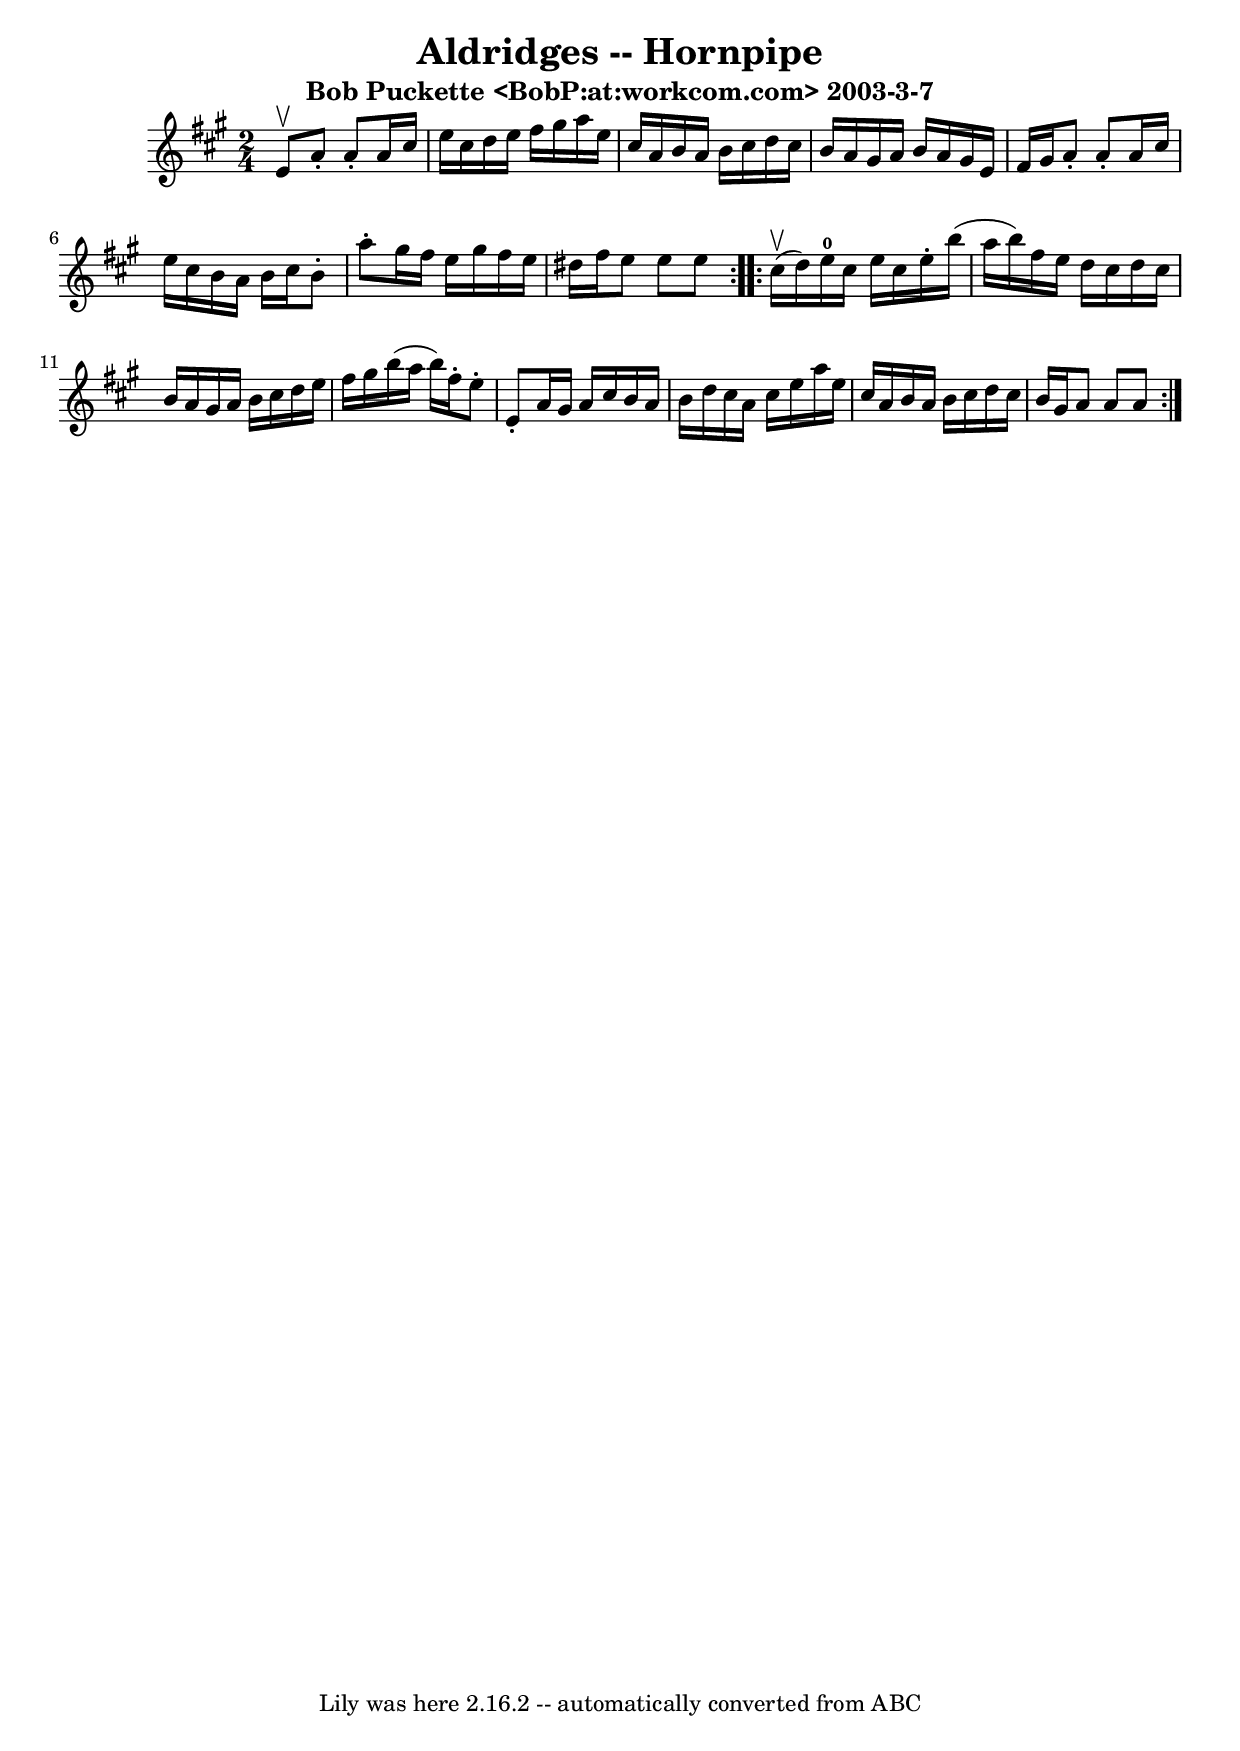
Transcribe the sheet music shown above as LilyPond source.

\version "2.16.2"
\include "Mammoth.ily"
\header {
  %% book = "Cole's 1000 Fiddle Tunes"
  crossRefNumber = "1"
  footnotes = ""
  subtitle = "Bob Puckette <BobP:at:workcom.com> 2003-3-7"
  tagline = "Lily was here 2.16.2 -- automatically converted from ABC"
  title = "Aldridges -- Hornpipe"

}
voicedefault =  {



  \repeat volta 2 {

    \time 2/4 
    \key a \major
    e'8^\upbow |
    a'8-. a'8-. a'16    
    cis''16 e''16 cis''16  |
    d''16 e''16 fis''16 gis''16    
    a''16 e''16 cis''16 a'16  |
    b'16 a'16 b'16 cis''16   
    d''16 cis''16 b'16 a'16  |
    gis'16 a'16 b'16 a'16    
    gis'16 e'16 fis'16 gis'16  |
    a'8-. a'8-. a'16    
    cis''16 e''16 cis''16  |
    b'16 a'16 b'16 cis''16 b'8-. a''8-. |
    gis''16 fis''16 e''16 gis''16 fis''16    
    e''16 dis''16 fis''16  |
    e''8 e''8 e''8  
  }     

  \repeat volta 2 {
    cis''16 (^\upbow d''16) |
    e''16-0   
    cis''16 e''16 cis''16 e''16-. b''16 (a''16 b''16) |
    
    fis''16 e''16 d''16 cis''16 d''16 cis''16 b'16 a'16  
    |
    gis'16 a'16 b'16 cis''16 d''16 e''16 fis''16    
    gis''16  |
    b''16 (a''16 b''16) fis''16-. e''8-. e'8-. |
    a'16 gis'16 a'16 cis''16 b'16 a'16 b'16    
    d''16  |
    cis''16 a'16 cis''16 e''16 a''16 e''16    
    cis''16 a'16  |
    b'16 a'16 b'16 cis''16 d''16 cis''16 
    b'16 gis'16  |
    a'8 a'8 a'8  
  }   

}

\score{
  <<

    \context Staff="default"
    {
      \voicedefault 
      
    }

  >>
  \layout {
    
  }
  \midi {
  }

}
